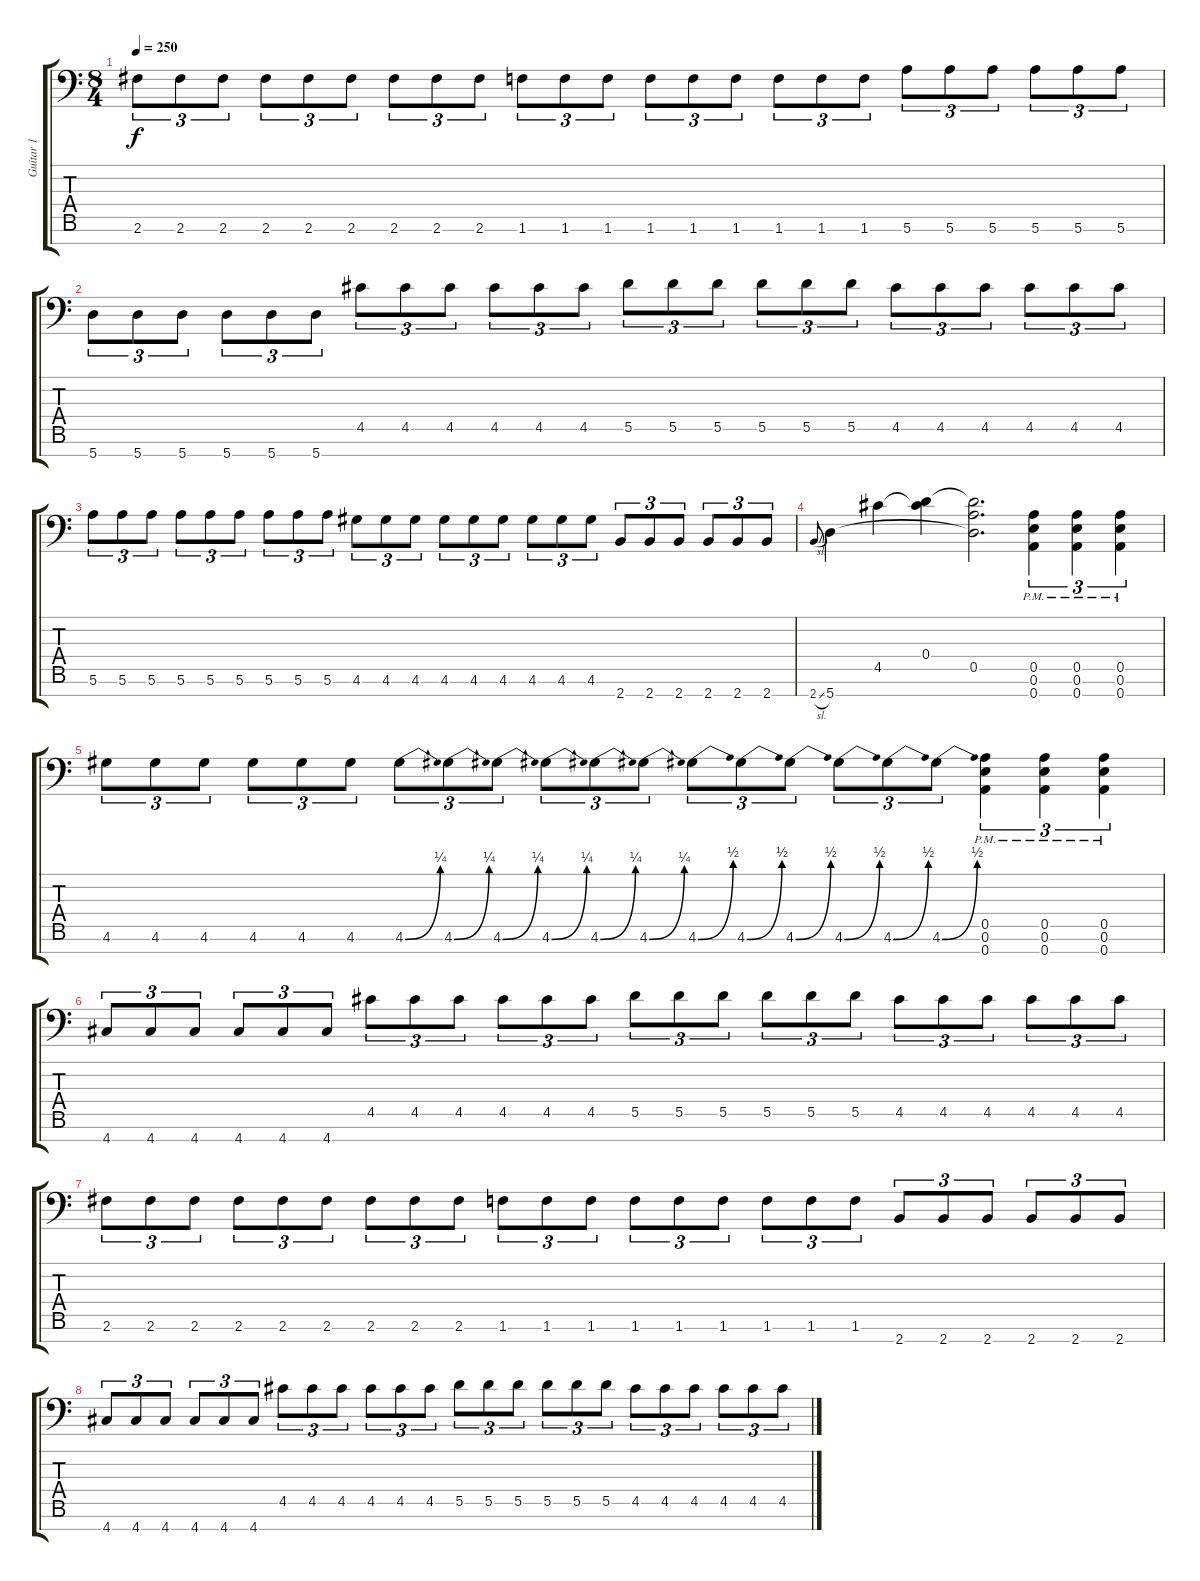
\track ("Guitar 1" "Guitar 1") {instrument overdrivenguitar}
\staff {score tabs}
\tuning (E4 B3 G3 D3 A2 E2 A1) {hide}
\ts (8 4)
\tempo 250
\clef f4
\ks c
2.6.8{tu (3 2) dy f} 2.6.8{tu (3 2)} 2.6.8{tu (3 2)} 2.6.8{tu (3 2)} 2.6.8{tu (3 2)} 2.6.8{tu (3 2)} 2.6.8{tu (3 2)} 2.6.8{tu (3 2)} 2.6.8{tu (3 2)} 1.6.8{tu (3 2)} 1.6.8{tu (3 2)} 1.6.8{tu (3 2)} 1.6.8{tu (3 2)} 1.6.8{tu (3 2)} 1.6.8{tu (3 2)} 1.6.8{tu (3 2)} 1.6.8{tu (3 2)} 1.6.8{tu (3 2)} 5.6.8{tu (3 2)} 5.6.8{tu (3 2)} 5.6.8{tu (3 2)} 5.6.8{tu (3 2)} 5.6.8{tu (3 2)} 5.6.8{tu (3 2)} |
5.7.8{tu (3 2)} 5.7.8{tu (3 2)} 5.7.8{tu (3 2)} 5.7.8{tu (3 2)} 5.7.8{tu (3 2)} 5.7.8{tu (3 2)} 4.5.8{tu (3 2)} 4.5.8{tu (3 2)} 4.5.8{tu (3 2)} 4.5.8{tu (3 2)} 4.5.8{tu (3 2)} 4.5.8{tu (3 2)} 5.5.8{tu (3 2)} 5.5.8{tu (3 2)} 5.5.8{tu (3 2)} 5.5.8{tu (3 2)} 5.5.8{tu (3 2)} 5.5.8{tu (3 2)} 4.5.8{tu (3 2)} 4.5.8{tu (3 2)} 4.5.8{tu (3 2)} 4.5.8{tu (3 2)} 4.5.8{tu (3 2)} 4.5.8{tu (3 2)} |
5.6.8{tu (3 2)} 5.6.8{tu (3 2)} 5.6.8{tu (3 2)} 5.6.8{tu (3 2)} 5.6.8{tu (3 2)} 5.6.8{tu (3 2)} 5.6.8{tu (3 2)} 5.6.8{tu (3 2)} 5.6.8{tu (3 2)} 4.6.8{tu (3 2)} 4.6.8{tu (3 2)} 4.6.8{tu (3 2)} 4.6.8{tu (3 2)} 4.6.8{tu (3 2)} 4.6.8{tu (3 2)} 4.6.8{tu (3 2)} 4.6.8{tu (3 2)} 4.6.8{tu (3 2)} 2.7.8{tu (3 2)} 2.7.8{tu (3 2)} 2.7.8{tu (3 2)} 2.7.8{tu (3 2)} 2.7.8{tu (3 2)} 2.7.8{tu (3 2)} |
2.7{sl}.8{gr onbeat} 5.7.4 4.5.4 (0.4 4.5{t}).4 (0.4{t} 0.5 5.7{t}).2{d} (0.5{pm} 0.6{pm} 0.7{pm}).4{tu (3 2)} (0.5{pm} 0.6{pm} 0.7{pm}).4{tu (3 2)} (0.5{pm} 0.6{pm} 0.7{pm}).4{tu (3 2)} |
4.6.8{tu (3 2)} 4.6.8{tu (3 2)} 4.6.8{tu (3 2)} 4.6.8{tu (3 2)} 4.6.8{tu (3 2)} 4.6.8{tu (3 2)} 4.6{be (bend 0 0 60 1)}.8{tu (3 2)} 4.6{be (bend 0 0 60 1)}.8{tu (3 2)} 4.6{be (bend 0 0 60 1)}.8{tu (3 2)} 4.6{be (bend 0 0 60 1)}.8{tu (3 2)} 4.6{be (bend 0 0 60 1)}.8{tu (3 2)} 4.6{be (bend 0 0 60 1)}.8{tu (3 2)} 4.6{be (bend 0 0 60 2)}.8{tu (3 2)} 4.6{be (bend 0 0 60 2)}.8{tu (3 2)} 4.6{be (bend 0 0 60 2)}.8{tu (3 2)} 4.6{be (bend 0 0 60 2)}.8{tu (3 2)} 4.6{be (bend 0 0 60 2)}.8{tu (3 2)} 4.6{be (bend 0 0 60 2)}.8{tu (3 2)} (0.5{pm} 0.6{pm} 0.7{pm}).4{tu (3 2)} (0.5{pm} 0.6{pm} 0.7{pm}).4{tu (3 2)} (0.5{pm} 0.6{pm} 0.7{pm}).4{tu (3 2)} |
4.7.8{tu (3 2)} 4.7.8{tu (3 2)} 4.7.8{tu (3 2)} 4.7.8{tu (3 2)} 4.7.8{tu (3 2)} 4.7.8{tu (3 2)} 4.5.8{tu (3 2)} 4.5.8{tu (3 2)} 4.5.8{tu (3 2)} 4.5.8{tu (3 2)} 4.5.8{tu (3 2)} 4.5.8{tu (3 2)} 5.5.8{tu (3 2)} 5.5.8{tu (3 2)} 5.5.8{tu (3 2)} 5.5.8{tu (3 2)} 5.5.8{tu (3 2)} 5.5.8{tu (3 2)} 4.5.8{tu (3 2)} 4.5.8{tu (3 2)} 4.5.8{tu (3 2)} 4.5.8{tu (3 2)} 4.5.8{tu (3 2)} 4.5.8{tu (3 2)} |
2.6.8{tu (3 2)} 2.6.8{tu (3 2)} 2.6.8{tu (3 2)} 2.6.8{tu (3 2)} 2.6.8{tu (3 2)} 2.6.8{tu (3 2)} 2.6.8{tu (3 2)} 2.6.8{tu (3 2)} 2.6.8{tu (3 2)} 1.6.8{tu (3 2)} 1.6.8{tu (3 2)} 1.6.8{tu (3 2)} 1.6.8{tu (3 2)} 1.6.8{tu (3 2)} 1.6.8{tu (3 2)} 1.6.8{tu (3 2)} 1.6.8{tu (3 2)} 1.6.8{tu (3 2)} 2.7.8{tu (3 2)} 2.7.8{tu (3 2)} 2.7.8{tu (3 2)} 2.7.8{tu (3 2)} 2.7.8{tu (3 2)} 2.7.8{tu (3 2)} |
4.7.8{tu (3 2)} 4.7.8{tu (3 2)} 4.7.8{tu (3 2)} 4.7.8{tu (3 2)} 4.7.8{tu (3 2)} 4.7.8{tu (3 2)} 4.5.8{tu (3 2)} 4.5.8{tu (3 2)} 4.5.8{tu (3 2)} 4.5.8{tu (3 2)} 4.5.8{tu (3 2)} 4.5.8{tu (3 2)} 5.5.8{tu (3 2)} 5.5.8{tu (3 2)} 5.5.8{tu (3 2)} 5.5.8{tu (3 2)} 5.5.8{tu (3 2)} 5.5.8{tu (3 2)} 4.5.8{tu (3 2)} 4.5.8{tu (3 2)} 4.5.8{tu (3 2)} 4.5.8{tu (3 2)} 4.5.8{tu (3 2)} 4.5.8{tu (3 2)}
